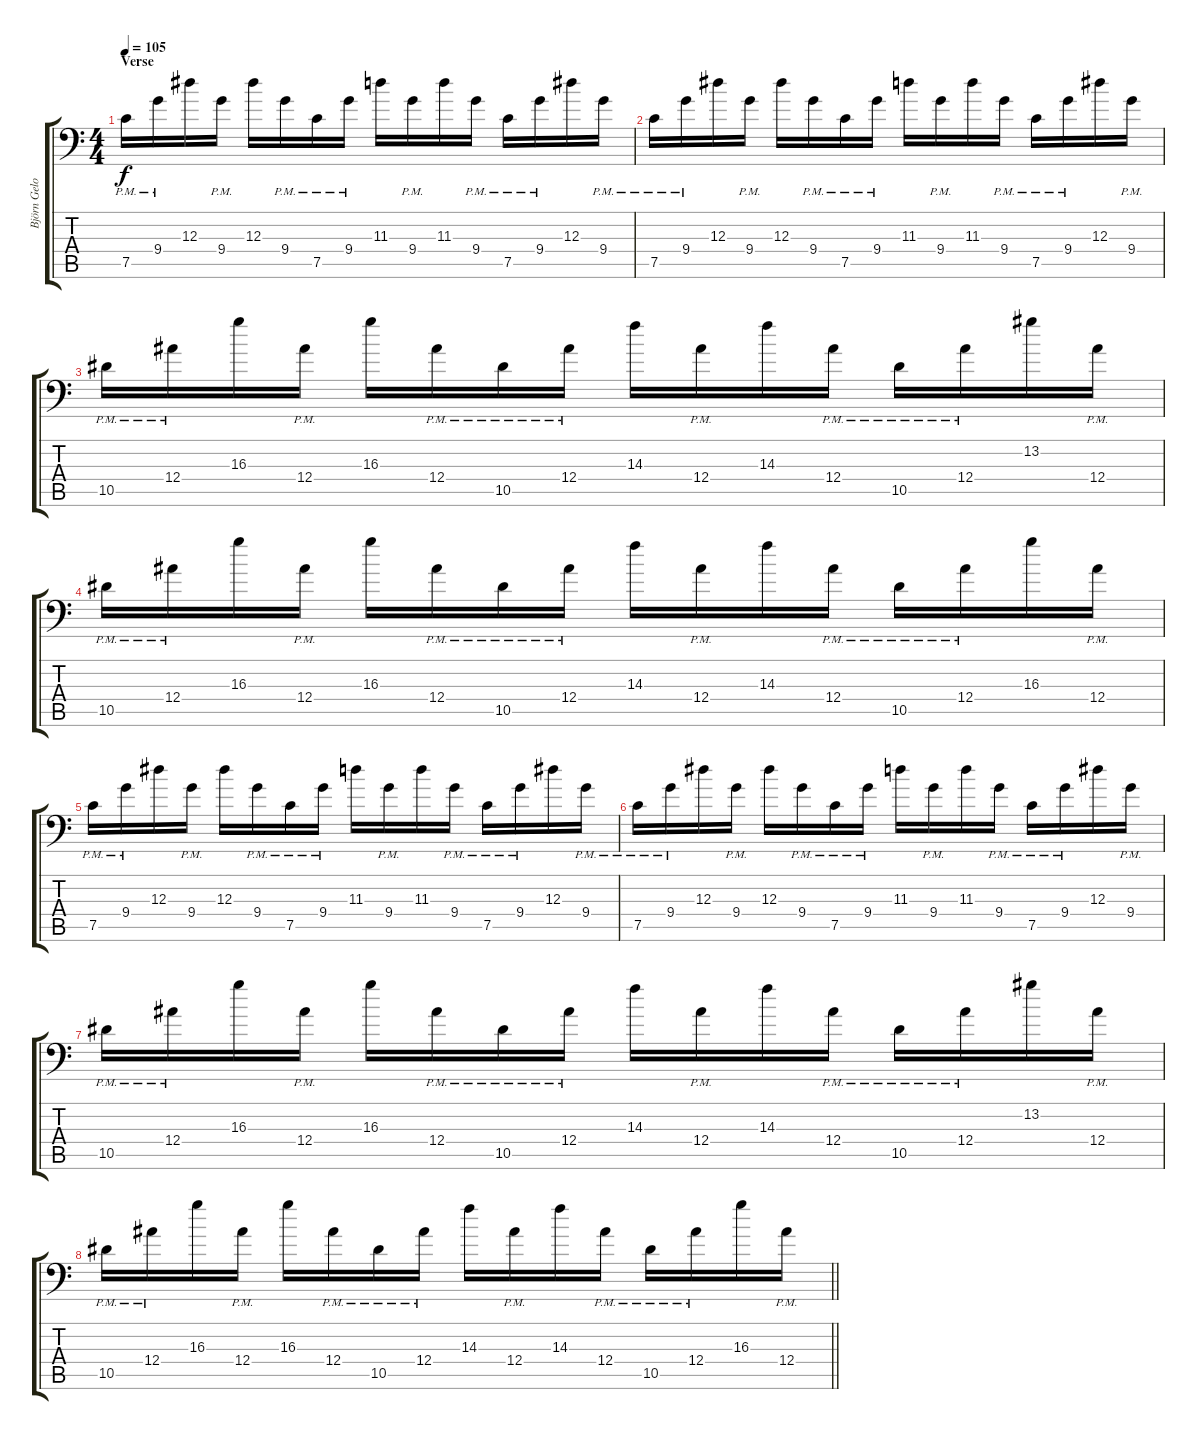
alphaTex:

\track ("Björn Gelotte" "Björn Gelo") {instrument distortionguitar}
\staff {score tabs}
\tuning (C4 G3 Eb3 Bb2 F2 Bb1) {hide}
\ts (4 4)
\section ("" "Verse")
\tempo 105
\clef f4
\ks c
7.5{pm}.16{dy f} 9.4{pm}.16 12.3.16 9.4{pm}.16 12.3.16 9.4{pm}.16 7.5{pm}.16 9.4{pm}.16 11.3.16 9.4{pm}.16 11.3.16 9.4{pm}.16 7.5{pm}.16 9.4{pm}.16 12.3.16 9.4{pm}.16 |
7.5{pm}.16 9.4{pm}.16 12.3.16 9.4{pm}.16 12.3.16 9.4{pm}.16 7.5{pm}.16 9.4{pm}.16 11.3.16 9.4{pm}.16 11.3.16 9.4{pm}.16 7.5{pm}.16 9.4{pm}.16 12.3.16 9.4{pm}.16 |
10.5{pm}.16 12.4{pm}.16 16.3.16 12.4{pm}.16 16.3.16 12.4{pm}.16 10.5{pm}.16 12.4{pm}.16 14.3.16 12.4{pm}.16 14.3.16 12.4{pm}.16 10.5{pm}.16 12.4{pm}.16 13.2.16 12.4{pm}.16 |
10.5{pm}.16 12.4{pm}.16 16.3.16 12.4{pm}.16 16.3.16 12.4{pm}.16 10.5{pm}.16 12.4{pm}.16 14.3.16 12.4{pm}.16 14.3.16 12.4{pm}.16 10.5{pm}.16 12.4{pm}.16 16.3.16 12.4{pm}.16 |
7.5{pm}.16 9.4{pm}.16 12.3.16 9.4{pm}.16 12.3.16 9.4{pm}.16 7.5{pm}.16 9.4{pm}.16 11.3.16 9.4{pm}.16 11.3.16 9.4{pm}.16 7.5{pm}.16 9.4{pm}.16 12.3.16 9.4{pm}.16 |
7.5{pm}.16 9.4{pm}.16 12.3.16 9.4{pm}.16 12.3.16 9.4{pm}.16 7.5{pm}.16 9.4{pm}.16 11.3.16 9.4{pm}.16 11.3.16 9.4{pm}.16 7.5{pm}.16 9.4{pm}.16 12.3.16 9.4{pm}.16 |
10.5{pm}.16 12.4{pm}.16 16.3.16 12.4{pm}.16 16.3.16 12.4{pm}.16 10.5{pm}.16 12.4{pm}.16 14.3.16 12.4{pm}.16 14.3.16 12.4{pm}.16 10.5{pm}.16 12.4{pm}.16 13.2.16 12.4{pm}.16 |
\barLineRight lightlight
10.5{pm}.16 12.4{pm}.16 16.3.16 12.4{pm}.16 16.3.16 12.4{pm}.16 10.5{pm}.16 12.4{pm}.16 14.3.16 12.4{pm}.16 14.3.16 12.4{pm}.16 10.5{pm}.16 12.4{pm}.16 16.3.16 12.4{pm}.16
